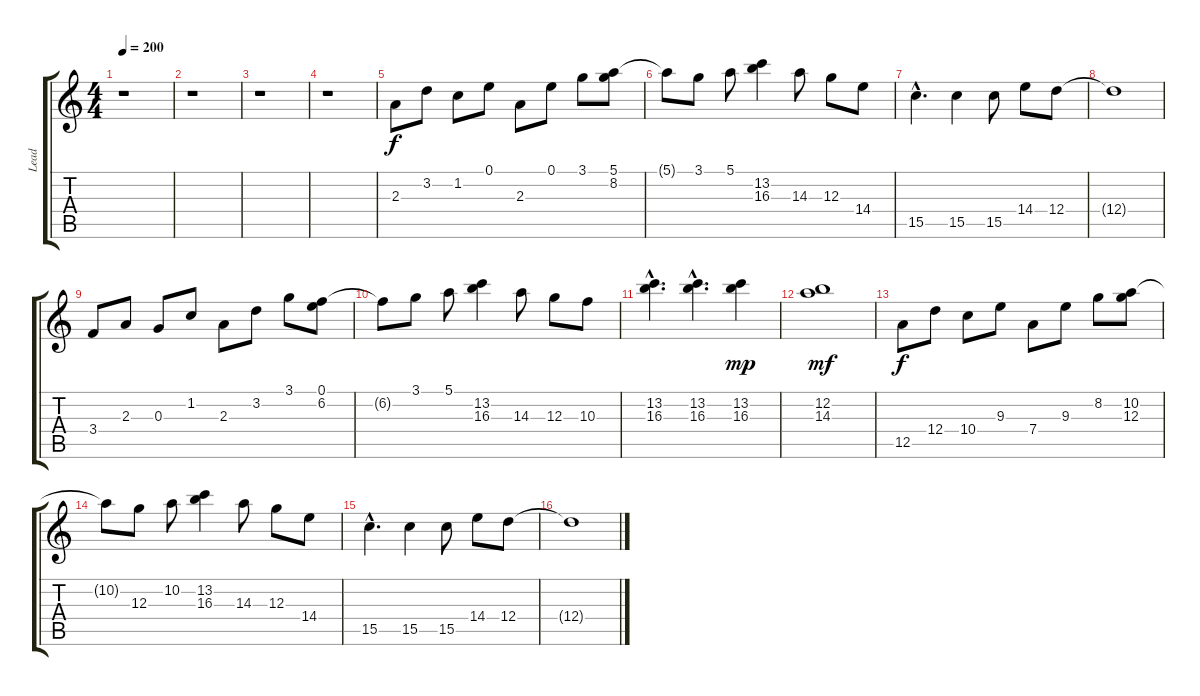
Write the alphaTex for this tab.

\track ("Lead" "Lead") {instrument distortionguitar}
\staff {score tabs}
\tuning (E4 B3 G3 D3 A2 E2) {hide}
\ts (4 4)
\tempo 200
\clef g2
\ks c
r.1{dy f} |
r.1 |
r.1 |
r.1 |
2.3.8 3.2.8 1.2.8 0.1.8 2.3.8 0.1.8 3.1.8 (5.1 8.2).8 |
5.1{t}.8 3.1.8 5.1.8 (13.2 16.3).4 14.3.8 12.3.8 14.4.8 |
15.5{hac}.4{d} 15.5.4 15.5.8 14.4.8 12.4.8 |
12.4{t}.1 |
3.4.8 2.3.8 0.3.8 1.2.8 2.3.8 3.2.8 3.1.8 (0.1 6.2).8 |
6.2{t}.8 3.1.8 5.1.8 (13.2 16.3).4 14.3.8 12.3.8 10.3.8 |
(13.2{hac} 16.3).4{d} (13.2{hac} 16.3).4{d} (13.2 16.3).4{dy mp} |
(12.2 14.3).1{dy mf} |
12.5.8{dy f} 12.4.8 10.4.8 9.3.8 7.4.8 9.3.8 8.2.8 (10.2 12.3).8 |
10.2{t}.8 12.3.8 10.2.8 (13.2 16.3).4 14.3.8 12.3.8 14.4.8 |
15.5{hac}.4{d} 15.5.4 15.5.8 14.4.8 12.4.8 |
12.4{t}.1
